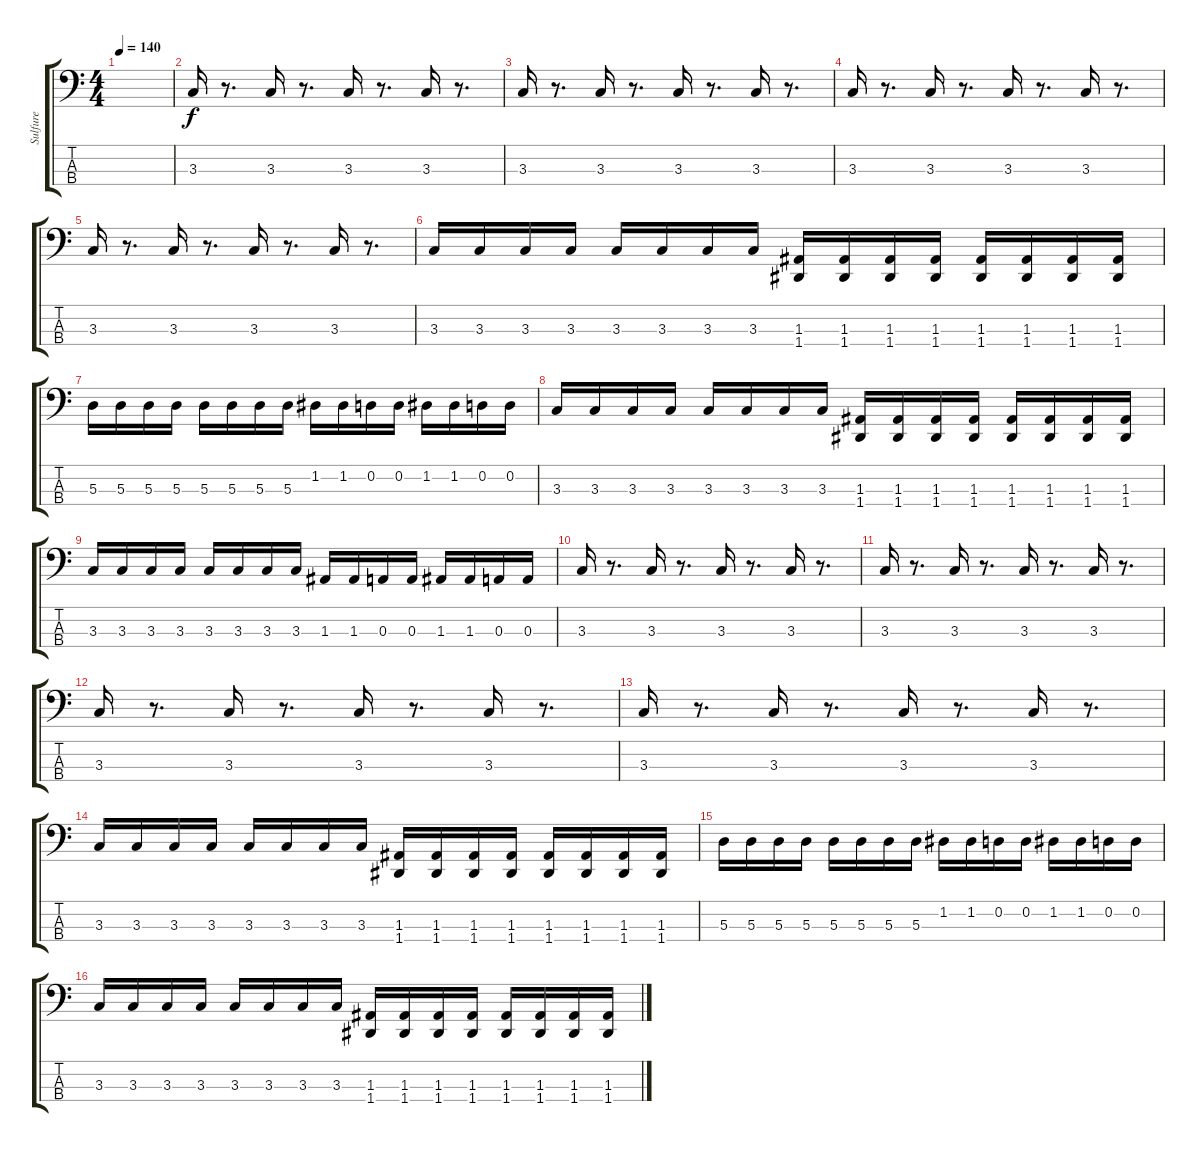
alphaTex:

\track ("Sulfure" "Sulfure") {instrument electricbasspick}
\staff {score tabs}
\tuning (G2 D2 A1 D1) {hide}
\ts (4 4)
\tempo 140
\clef f4
\ks c
|
3.3.16 r.8{d} 3.3.16 r.8{d} 3.3.16 r.8{d} 3.3.16 r.8{d} |
3.3.16 r.8{d} 3.3.16 r.8{d} 3.3.16 r.8{d} 3.3.16 r.8{d} |
3.3.16 r.8{d} 3.3.16 r.8{d} 3.3.16 r.8{d} 3.3.16 r.8{d} |
3.3.16 r.8{d} 3.3.16 r.8{d} 3.3.16 r.8{d} 3.3.16 r.8{d} |
3.3.16 3.3.16 3.3.16 3.3.16 3.3.16 3.3.16 3.3.16 3.3.16 (1.3 1.4).16 (1.3 1.4).16 (1.3 1.4).16 (1.3 1.4).16 (1.3 1.4).16 (1.3 1.4).16 (1.3 1.4).16 (1.3 1.4).16 |
5.3.16 5.3.16 5.3.16 5.3.16 5.3.16 5.3.16 5.3.16 5.3.16 1.2.16 1.2.16 0.2.16 0.2.16 1.2.16 1.2.16 0.2.16 0.2.16 |
3.3.16 3.3.16 3.3.16 3.3.16 3.3.16 3.3.16 3.3.16 3.3.16 (1.3 1.4).16 (1.3 1.4).16 (1.3 1.4).16 (1.3 1.4).16 (1.3 1.4).16 (1.3 1.4).16 (1.3 1.4).16 (1.3 1.4).16 |
3.3.16 3.3.16 3.3.16 3.3.16 3.3.16 3.3.16 3.3.16 3.3.16 1.3.16 1.3.16 0.3.16 0.3.16 1.3.16 1.3.16 0.3.16 0.3.16 |
3.3.16 r.8{d} 3.3.16 r.8{d} 3.3.16 r.8{d} 3.3.16 r.8{d} |
3.3.16 r.8{d} 3.3.16 r.8{d} 3.3.16 r.8{d} 3.3.16 r.8{d} |
3.3.16 r.8{d} 3.3.16 r.8{d} 3.3.16 r.8{d} 3.3.16 r.8{d} |
3.3.16 r.8{d} 3.3.16 r.8{d} 3.3.16 r.8{d} 3.3.16 r.8{d} |
3.3.16 3.3.16 3.3.16 3.3.16 3.3.16 3.3.16 3.3.16 3.3.16 (1.3 1.4).16 (1.3 1.4).16 (1.3 1.4).16 (1.3 1.4).16 (1.3 1.4).16 (1.3 1.4).16 (1.3 1.4).16 (1.3 1.4).16 |
5.3.16 5.3.16 5.3.16 5.3.16 5.3.16 5.3.16 5.3.16 5.3.16 1.2.16 1.2.16 0.2.16 0.2.16 1.2.16 1.2.16 0.2.16 0.2.16 |
3.3.16 3.3.16 3.3.16 3.3.16 3.3.16 3.3.16 3.3.16 3.3.16 (1.3 1.4).16 (1.3 1.4).16 (1.3 1.4).16 (1.3 1.4).16 (1.3 1.4).16 (1.3 1.4).16 (1.3 1.4).16 (1.3 1.4).16
